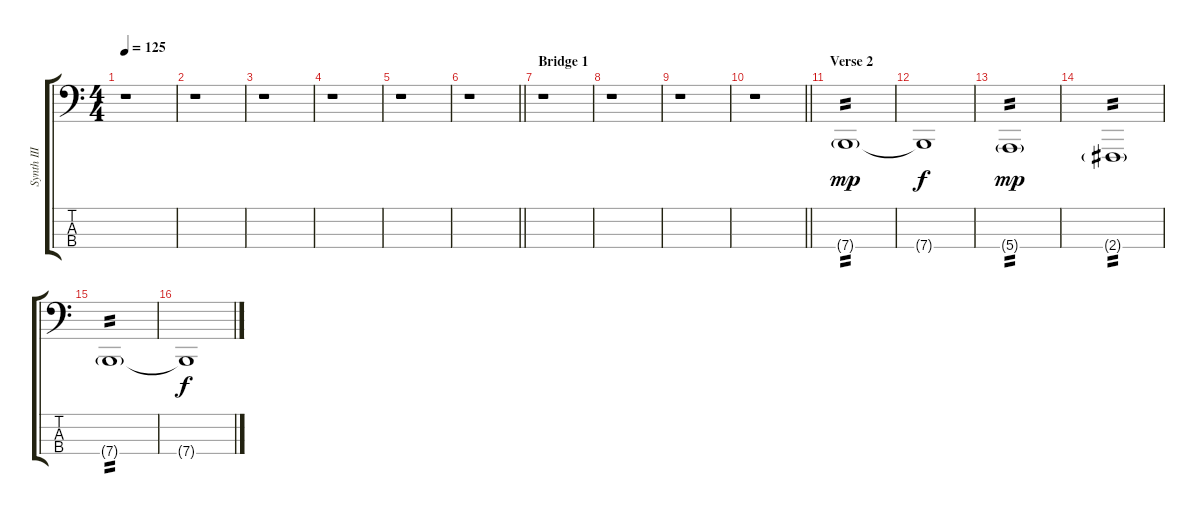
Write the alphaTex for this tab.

\track ("Synth III (Bass)" "Synth III ") {instrument lead8bassandlead}
\staff {score tabs}
\tuning (G2 D2 A1 E1) {hide}
\ts (4 4)
\tempo 125
\clef f4
\ks c
r.1{dy mp} |
r.1 |
r.1 |
r.1 |
r.1 |
\barLineRight lightlight
r.1 |
\section ("" "Bridge 1")
r.1 |
r.1 |
r.1 |
\barLineRight lightlight
r.1 |
\section ("" "Verse 2")
7.4{g}.1{tp 2} |
7.4{t}.1{dy f} |
5.4{g}.1{tp 2 dy mp} |
2.4{g}.1{tp 2} |
7.4{g}.1{tp 2} |
7.4{t}.1{dy f}
